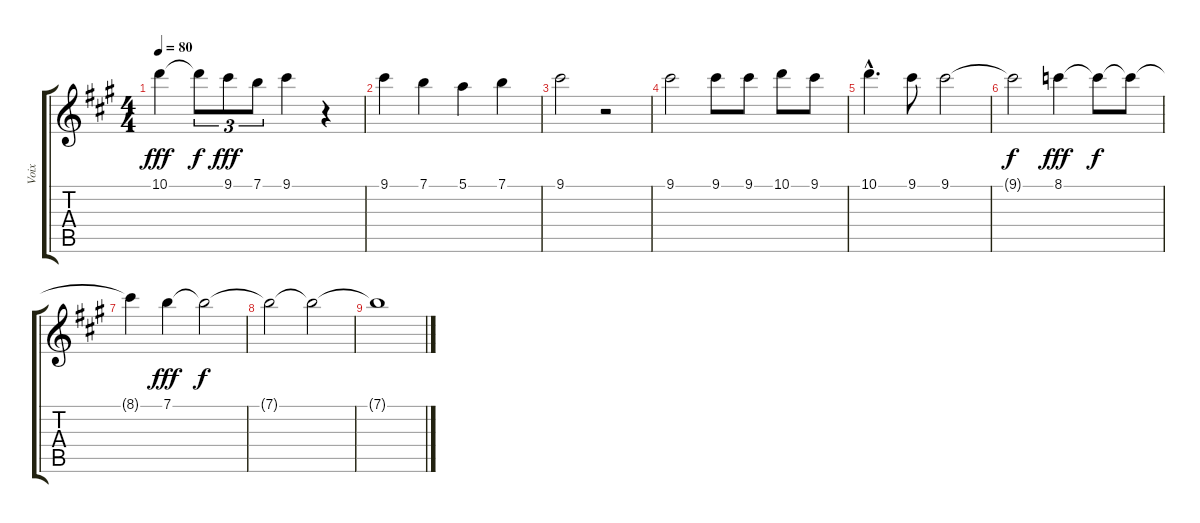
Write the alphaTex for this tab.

\track ("Voix" "Voix") {instrument acousticguitarsteel}
\staff {score tabs}
\tuning (E4 B3 G3 D3 A2 E2) {hide}
\ts (4 4)
\tempo 80
\clef g2
\ks a
10.1.4{dy fff} 10.1{t}.8{tu (3 2) dy f} 9.1.8{tu (3 2) dy fff} 7.1.8{tu (3 2)} 9.1.4 r.4 |
9.1.4 7.1.4 5.1.4 7.1.4 |
9.1.2 r.2 |
9.1.2 9.1.8 9.1.8 10.1.8 9.1.8 |
10.1{hac}.4{d} 9.1.8 9.1.2 |
9.1{t}.2{dy f} 8.1.4{dy fff} 8.1{t}.8{dy f} 8.1{t}.8 |
8.1{t}.4 7.1.4{dy fff} 7.1{t}.2{dy f} |
7.1{t}.2 7.1{t}.2 |
7.1{t}.1{volume 0}
